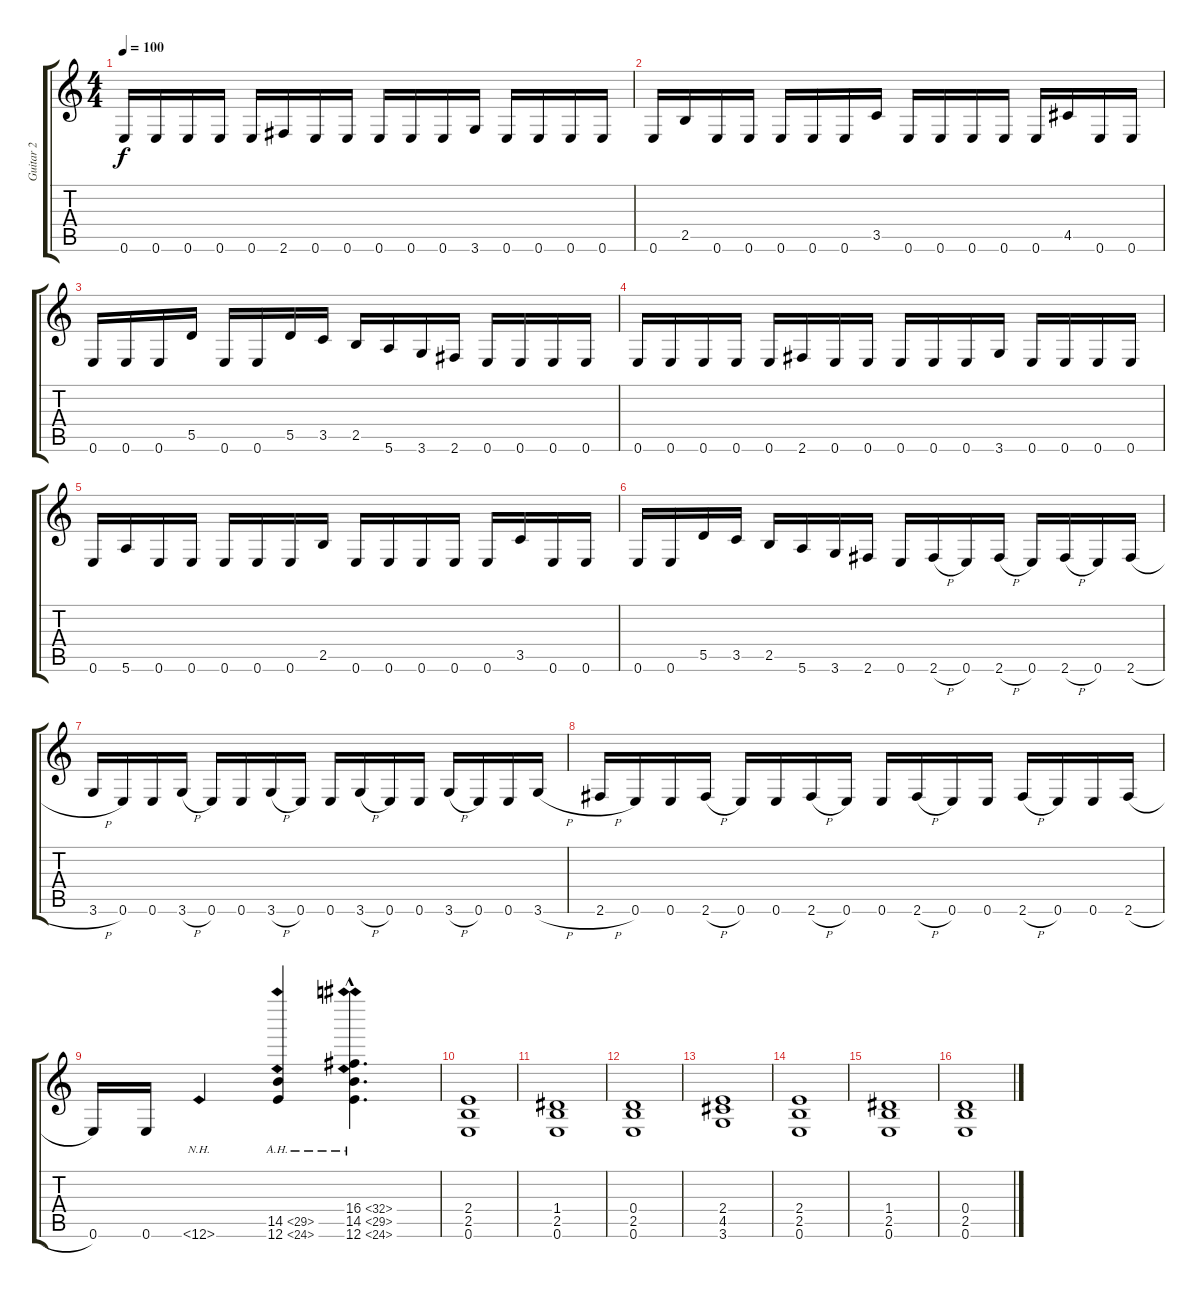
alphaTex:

\track ("Guitar 2" "Guitar 2") {instrument electricguitarmuted}
\staff {score tabs}
\tuning (E4 B3 G3 D3 A2 E2) {hide}
\ts (4 4)
\tempo 100
\clef g2
\ks c
0.6.16{dy f} 0.6.16 0.6.16 0.6.16 0.6.16 2.6.16 0.6.16 0.6.16 0.6.16 0.6.16 0.6.16 3.6.16 0.6.16 0.6.16 0.6.16 0.6.16 |
0.6.16 2.5.16 0.6.16 0.6.16 0.6.16 0.6.16 0.6.16 3.5.16 0.6.16 0.6.16 0.6.16 0.6.16 0.6.16 4.5.16 0.6.16 0.6.16 |
0.6.16 0.6.16 0.6.16 5.5.16 0.6.16 0.6.16 5.5.16 3.5.16 2.5.16 5.6.16 3.6.16 2.6.16 0.6.16 0.6.16 0.6.16 0.6.16 |
0.6.16 0.6.16 0.6.16 0.6.16 0.6.16 2.6.16 0.6.16 0.6.16 0.6.16 0.6.16 0.6.16 3.6.16 0.6.16 0.6.16 0.6.16 0.6.16 |
0.6.16 5.6.16 0.6.16 0.6.16 0.6.16 0.6.16 0.6.16 2.5.16 0.6.16 0.6.16 0.6.16 0.6.16 0.6.16 3.5.16 0.6.16 0.6.16 |
0.6.16 0.6.16 5.5.16 3.5.16 2.5.16 5.6.16 3.6.16 2.6.16 0.6.16 2.6{h}.16 0.6.16 2.6{h}.16 0.6.16 2.6{h}.16 0.6.16 2.6{h}.16 |
3.6{h}.16 0.6.16 0.6.16 3.6{h}.16 0.6.16 0.6.16 3.6{h}.16 0.6.16 0.6.16 3.6{h}.16 0.6.16 0.6.16 3.6{h}.16 0.6.16 0.6.16 3.6{h}.16 |
2.6{h}.16 0.6.16 0.6.16 2.6{h}.16 0.6.16 0.6.16 2.6{h}.16 0.6.16 0.6.16 2.6{h}.16 0.6.16 0.6.16 2.6{h}.16 0.6.16 0.6.16 2.6{h}.16 |
0.6.16 0.6.16 12.6{nh}.4 (14.5{ah 15} 12.6{ah 12}).4 (16.4{ah 16 hac} 14.5{ah 15 hac} 12.6{ah 12 hac}).4{d} |
(2.4 2.5 0.6).1 |
(1.4 2.5 0.6).1 |
(0.4 2.5 0.6).1 |
(2.4 4.5 3.6).1 |
(2.4 2.5 0.6).1 |
(1.4 2.5 0.6).1 |
(0.4 2.5 0.6).1
